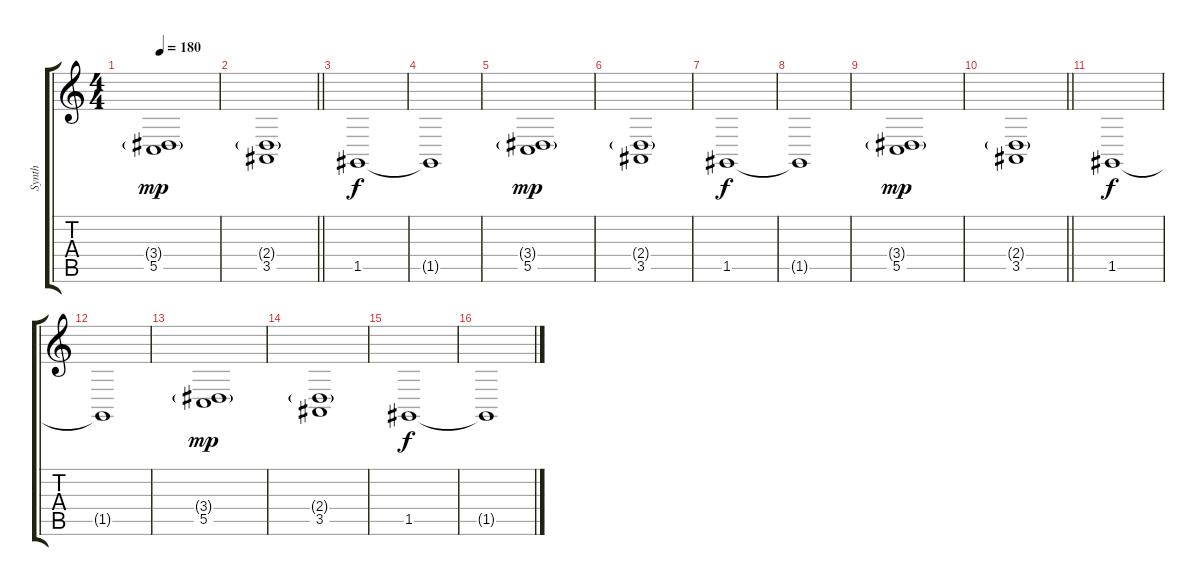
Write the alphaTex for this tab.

\track ("Synth" "Synth") {mute instrument lead2sawtooth}
\staff {score tabs}
\tuning (D4 A3 F3 C3 G2 C2) {hide}
\ts (4 4)
\tempo 180
\clef g2
\ks c
(3.4{g} 5.5).1{dy mp} |
\barLineRight lightlight
(2.4{g} 3.5).1 |
\section ("" "")
1.5.1{dy f} |
1.5{t}.1 |
(3.4{g} 5.5).1{dy mp} |
(2.4{g} 3.5).1 |
1.5.1{dy f} |
1.5{t}.1 |
(3.4{g} 5.5).1{dy mp} |
\barLineRight lightlight
(2.4{g} 3.5).1 |
1.5.1{dy f volume 8} |
1.5{t}.1 |
(3.4{g} 5.5).1{dy mp} |
(2.4{g} 3.5).1 |
1.5.1{dy f} |
1.5{t}.1
